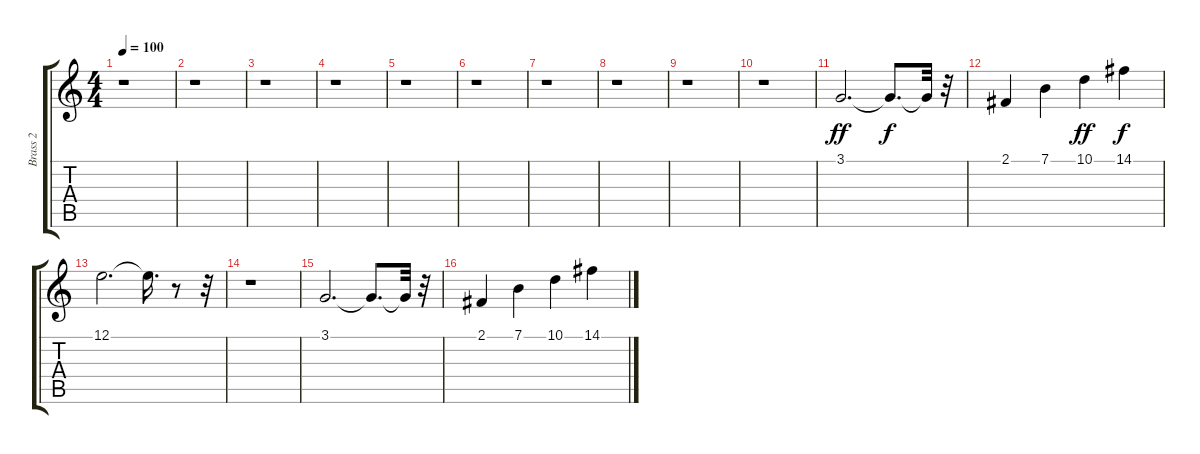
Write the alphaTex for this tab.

\track ("Brass 2" "Brass 2") {instrument synthbrass1}
\staff {score tabs}
\tuning (E4 B3 G3 D3 A2 E2) {hide}
\ts (4 4)
\tempo 100
\clef g2
\ks c
r.1{dy f} |
r.1 |
r.1 |
r.1 |
r.1 |
r.1 |
r.1 |
r.1 |
r.1 |
r.1 |
3.1.2{d dy ff} 3.1{t}.8{d dy f} 3.1{t}.32 r.32 |
2.1.4 7.1.4 10.1.4{dy ff} 14.1.4{dy f} |
12.1.2{d} 12.1{t}.16{d} r.8 r.32 |
r.1 |
3.1.2{d} 3.1{t}.8{d} 3.1{t}.32 r.32 |
2.1.4 7.1.4 10.1.4 14.1.4
